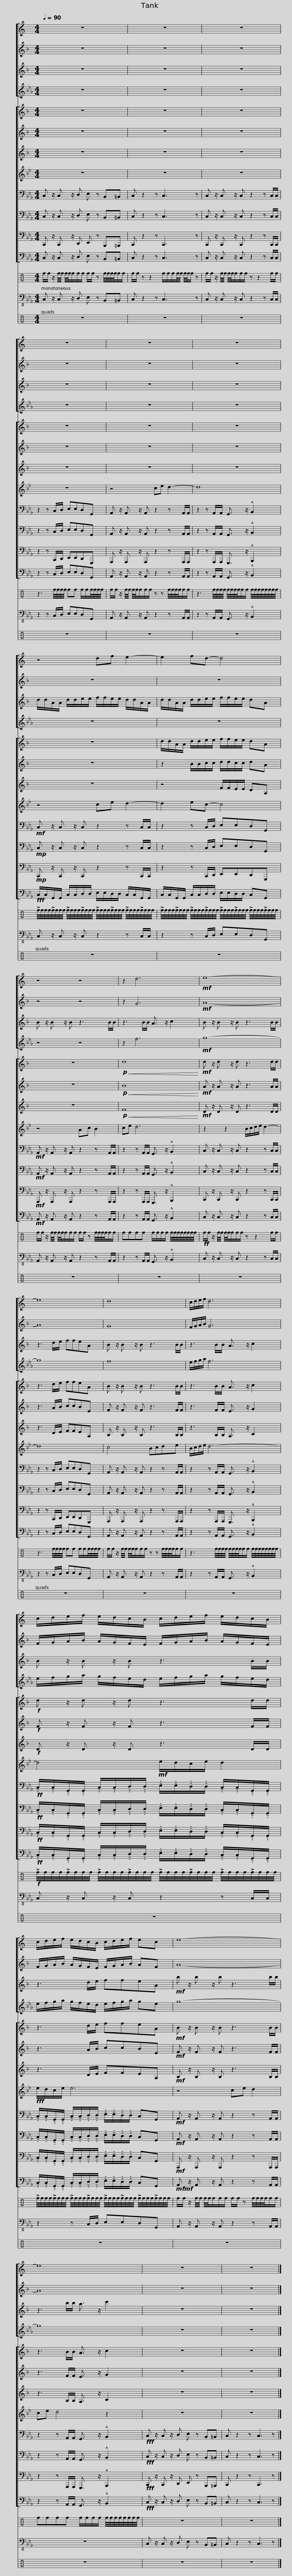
X:1
%%score [ 1 2 3 4 ] [ 5 6 7 8 9 10 11 12 ] 13 14 15
L:1/8
Q:1/4=90
M:4/4
I:linebreak $
K:Eb
V:1 treble transpose=-9
V:2 treble transpose=-2
V:3 treble transpose=-14
V:4 treble transpose=-12
V:5 treble transpose=-2
V:6 treble transpose=-2
V:7 treble transpose=-2
V:8 treble transpose=-7
V:9 bass
V:10 bass
V:11 bass
V:12 bass
V:13 perc
K:none
V:14 bass-8
V:15 perc
K:none
V:1
[K:C] z8 | z8 | z8 | z8 |$ z8 | %5
 z8 | z4 df e2- |$ e2 fd- d4 | z4 z4 | z2 d6 |$ %10
!mf! e8- | e8 | d8 | c/d/e/f/ d6 |$ c/d/e/f/ e/d/c/B/ c/d/e/f/ e/d/c/B/ | %15
 c/d/e/f/ e/d/c/B/ c/d/e/f/ ec | e8- |$ e8 | z8 | z8 |] %20
V:2
[K:F] z8 | z8 | z8 | z8 |$ z8 | %5
 z8 | z8 |$ z8 | z4 z4 | z2 G6 |$ %10
!mf! A8- | A8 | G8 | F/G/A/B/ G6 |$ F/G/A/B/ A/G/F/E/ F/G/A/B/ A/G/F/E/ | %15
 F/G/A/B/ A/G/F/E/ F/G/A/B/ AF | A8- |$ A8 | z8 | z8 |] %20
V:3
[K:F] z8 | z8 | z8 | z8 |$ z8 | %5
 z8 | d/d/A/A/ d/d/e/e/ f/f/e/e/ d/d/A/A/ |$ d/d/A/A/ d/d/e/e/ f/f/e/e/ dA | B z/ B z/ B z3 B/B/ | z3 B/B/ A3/2 z/ c2 |$ %10
 B z/ B z/ B z3 B/B/ | z3 d/e/ ffeA | B z/ B z/ B z3 B/B/ | z3 B/B/ A3/2 z/ c2 |$ B z/ B z/ B z3 B/B/ | %15
 z3 d/e/ ffeA |!mf! b z/ b z/ b z3 b/b/ |$ z3 b/b/ a3/2 z/ c'2 | z8 | z8 |] %20
V:4
 z8 | z8 | z8 | z8 |$ z8 | %5
 z8 | z8 |$ z8 | z4 z4 | z2 f6 |$ %10
!mf! g8- | g8 | f8 | e/f/g/a/ f6 |$ e/f/g/a/ g/f/e/d/ e/f/g/a/ g/f/e/d/ | %15
 e/f/g/a/ g/f/e/d/ e/f/g/a/ ge | g8- |$ g8 | z8 | z8 |] %20
V:5
[K:F] z8 | z8 | z8 | z8 |$ z8 | %5
 z8 | z8 |$ d/d/A/A/ d/d/e/e/ f/f/e/e/ dA | z8 |!p!!<(! d8!<)! |$ %10
!mf! d z/ d z/ d z3 d/d/ | z3 d/e/ ffeA | B z/ B z/ B z3 B/B/ | z3 B/B/ A3/2 z/ c2 |$!f! d z/ d z/ d z3 d/d/ | %15
 z3 d/e/ ffeA |!mf! B z/ B z/ B z3 B/B/ |$ z3 B/B/ A3/2 z/ c2 | z8 | z8 |] %20
V:6
[K:F] z8 | z8 | z8 | z8 |$ z8 | %5
 z8 | z8 |$ z2 B/B/c/c/ d/d/c/c/ dA | z8 |!p!!<(! B8!<)! |$ %10
!mf! A z/ A z/ A z3 A/A/ | z3 A/B/ ccBE | F z/ F z/ F z3 F/F/ | z3 F/F/ E3/2 z/ G2 |$!f! F z/ F z/ F z3 F/F/ | %15
 z3 A/B/ ccBE |!mf! F z/ F z/ F z3 F/F/ |$ z3 F/F/ E3/2 z/ G2 | z8 | z8 |] %20
V:7
[K:F] z8 | z8 | z8 | z8 |$ z8 | %5
 z8 | z8 |$ z4 F/F/E/E/ DA, | z8 |!p!!<(! F8!<)! |$ %10
!mf! D z/ D z/ D z3 D/D/ | z3 D/E/ FFEA, | B, z/ B, z/ B, z3 B,/B,/ | z3 B,/B,/ A,3/2 z/ C2 |$!f! D z/ D z/ D z3 D/D/ | %15
 z3 D/E/ FFEA, |!mf! B, z/ B, z/ B, z3 B,/B,/ |$ z3 B,/B,/ A,3/2 z/ C2 | z8 | z8 |] %20
V:8
[K:Bb] z8 | z8 | z8 | z8 |$ z4 ce d2- | %5
 d8 | z4 ce d2- |$ d2 ec- c4 | z4 Ac B2 | ce d6 |$ %10
 z2 z2 B/c/d/e/ d2- | d8 | c4 Bcde | B/c/d/e/ d6- |$ d4!mf! e/d/c/e/ d2 | %15
!fff! e/d/c/e/ e6 | z4 ce d2 |$ ce d4 z2 | z8 | z8 |] %20
V:9
 C, z/ C, z/ D, E, z B,,=B,, | C, z2 z C,3 z | C, z/ C, z/ C, z2 z C,/C,/ | z2 z C,/D,/ E,E,D,G,, |$ A,, z/ A,, z/ A,, z2 z A,,/A,,/ | %5
 z2 z A,,/A,,/ G,,3/2 z/ !^!B,,2 |!mf! C, z/ C, z/ C, z2 z C,/C,/ |$ z2 z C,/D,/ E,E,D,G,, |!mf! A,, z/ A,, z/ A,, z2 z A,,/A,,/ | z2 z A,,/A,,/ G,,3/2 z/ !^!B,,2 |$ %10
 C, z/ C, z/ C, z2 z C,/C,/ | z2 z C,/D,/ E,E,D,G,, | A,, z/ A,, z/ A,, z2 z A,,/A,,/ | z2 z A,,/A,,/ G,,3/2 z/ !^!B,,2 |$!ff! !tenuto!.C,/!tenuto!.C,/!tenuto!.G,,/!tenuto!.G,,/ !tenuto!.C,/!tenuto!.C,/!tenuto!.D,/!tenuto!.D,/ !tenuto!.E,/!tenuto!.E,/!tenuto!.D,/!tenuto!.D,/ !tenuto!.C,/!tenuto!.C,/!tenuto!.G,,/!tenuto!.G,,/ | %15
 !tenuto!.C,/!tenuto!.C,/!tenuto!.G,,/!tenuto!.G,,/ !tenuto!.C,/!tenuto!.C,/!tenuto!.D,/!tenuto!.D,/ !tenuto!.E,/!tenuto!.E,/!tenuto!.D,/!tenuto!.D,/ C,G,, |!mf! A,, z/ A,, z/ A,, z2 z A,,/A,,/ |$ z2 z A,,/A,,/ G,,3/2 z/ !^!B,,2 |!fff! C, z/ C, z/ D, E, z B,,=B,, | C, z2 z C,3 z |] %20
V:10
 C, z/ C, z/ D, E, z B,,=B,, | C, z2 z C,3 z | C, z/ C, z/ C, z2 z C,/C,/ | z2 z C,/D,/ E,E,D,G,, |$ A,, z/ A,, z/ A,, z2 z A,,/A,,/ | %5
 z2 z A,,/A,,/ G,,3/2 z/ !^!B,,2 |!mp! C, z/ C, z/ C, z2 z C,/C,/ |$ z2 z C,/D,/ E,E,D,G,, |!mf! A,, z/ A,, z/ A,, z2 z A,,/A,,/ | z2 z A,,/A,,/ G,,3/2 z/ !^!B,,2 |$ %10
 C, z/ C, z/ C, z2 z C,/C,/ | z2 z C,/D,/ E,E,D,G,, | A,, z/ A,, z/ A,, z2 z A,,/A,,/ | z2 z A,,/A,,/ G,,3/2 z/ !^!B,,2 |$!ff! !tenuto!.C,/!tenuto!.C,/!tenuto!.G,,/!tenuto!.G,,/ !tenuto!.C,/!tenuto!.C,/!tenuto!.D,/!tenuto!.D,/ !tenuto!.E,/!tenuto!.E,/!tenuto!.D,/!tenuto!.D,/ !tenuto!.C,/!tenuto!.C,/!tenuto!.G,,/!tenuto!.G,,/ | %15
 !tenuto!.C,/!tenuto!.C,/!tenuto!.G,,/!tenuto!.G,,/ !tenuto!.C,/!tenuto!.C,/!tenuto!.D,/!tenuto!.D,/ !tenuto!.E,/!tenuto!.E,/!tenuto!.D,/!tenuto!.D,/ C,G,, |!mf! A,, z/ A,, z/ A,, z2 z A,,/A,,/ |$ z2 z A,,/A,,/ G,,3/2 z/ !^!B,,2 |!fff! C, z/ C, z/ D, E, z B,,=B,, | C, z2 z C,3 z |] %20
V:11
 C,, z/ C,, z/ D,, E,, z B,,,=B,,, | C,, z2 z C,,3 z | C,, z/ C,, z/ C,, z2 z C,,/C,,/ | z2 z C,,/D,,/ E,,E,,D,,G,,, |$ A,,, z/ A,,, z/ A,,, z2 z A,,,/A,,,/ | %5
 z2 z A,,,/A,,,/ G,,,3/2 z/ !^!B,,,2 |!mp! C,, z/ C,, z/ C,, z2 z C,,/C,,/ |$ z2 z C,,/D,,/ E,,E,,D,,G,,, |!mf! A,,, z/ A,,, z/ A,,, z2 z A,,,/A,,,/ | z2 z A,,,/A,,,/ G,,,3/2 z/ !^!B,,,2 |$ %10
 C,, z/ C,, z/ C,, z2 z C,,/C,,/ | z2 z C,,/D,,/ E,,E,,D,,G,,, | A,,, z/ A,,, z/ A,,, z2 z A,,,/A,,,/ | z2 z A,,,/A,,,/ G,,,3/2 z/ !^!B,,,2 |$!ff! !tenuto!.C,/!tenuto!.C,/!tenuto!.G,,/!tenuto!.G,,/ !tenuto!.C,/!tenuto!.C,/!tenuto!.D,/!tenuto!.D,/ !tenuto!.E,/!tenuto!.E,/!tenuto!.D,/!tenuto!.D,/ !tenuto!.C,/!tenuto!.C,/!tenuto!.G,,/!tenuto!.G,,/ | %15
 !tenuto!.C,/!tenuto!.C,/!tenuto!.G,,/!tenuto!.G,,/ !tenuto!.C,/!tenuto!.C,/!tenuto!.D,/!tenuto!.D,/ !tenuto!.E,/!tenuto!.E,/!tenuto!.D,/!tenuto!.D,/ C,G,, |!mf! A,,, z/ A,,, z/ A,,, z2 z A,,,/A,,,/ |$ z2 z A,,,/A,,,/ G,,,3/2 z/ !^!B,,,2 |!fff! C,, z/ C,, z/ D,, E,, z B,,,=B,,, | C,, z2 z C,,3 z |] %20
V:12
 C, z/ C, z/ D, E, z B,,=B,, | C, z2 z C,3 z | C, z/ C, z/ C, z2 z C,/C,/ | z2 z C,/D,/ E,E,D,G,, |$ A,, z/ A,, z/ A,, z2 z A,,/A,,/ | %5
 z2 z A,,/A,,/ G,,3/2 z/ !^!B,,2 |!fff! C,/C,/G,,/G,,/ C,/C,/D,/D,/ E,/E,/D,/D,/ C,/C,/G,,/G,,/ |$ C,/C,/G,,/G,,/ C,/C,/D,/D,/ E,/E,/D,/D,/ C,G,, |!mf! A,, z/ A,, z/ A,, z2 z A,,/A,,/ | z2 z A,,/A,,/ G,,3/2 z/ !^!B,,2 |$ %10
 C, z/ C, z/ C, z2 z C,/C,/ | z2 z C,/D,/ E,E,D,G,, | A,, z/ A,, z/ A,, z2 z A,,/A,,/ | z2 z A,,/A,,/ G,,3/2 z/ !^!B,,2 |$!ff! !tenuto!.C,/!tenuto!.C,/!tenuto!.G,,/!tenuto!.G,,/ !tenuto!.C,/!tenuto!.C,/!tenuto!.D,/!tenuto!.D,/ !tenuto!.E,/!tenuto!.E,/!tenuto!.D,/!tenuto!.D,/ !tenuto!.C,/!tenuto!.C,/!tenuto!.G,,/!tenuto!.G,,/ | %15
 !tenuto!.C,/!tenuto!.C,/!tenuto!.G,,/!tenuto!.G,,/ !tenuto!.C,/!tenuto!.C,/!tenuto!.D,/!tenuto!.D,/ !tenuto!.E,/!tenuto!.E,/!tenuto!.D,/!tenuto!.D,/ C,G,, |!mf!!mf! A,, z/ A,, z/ A,, z2 z A,,/A,,/ |$ z2 z A,,/A,,/ G,,3/2 z/ !^!B,,2 |!fff! C, z/ C, z/ D, E, z B,,=B,, | C, z2 z C,3 z |] %20
V:13
 f/f/ z/ f/4f/4 f/4f/4f/f/f/ f/f/ z f/4f/4f/4f/4f/f/ | f/f/ z z2 f/f/f/f/4f/4 f/4f/4f/ z | f/f/ z/ f/4f/4 f/4f/4f/f/f/ z z2 f/f/ | z3 f/4f/4f/4f/4 ff f/f/f/4f/4f/4f/4 |$ f/f/ z/ f/4f/4 f/4f/4f/f/f/ z z f/4f/4f/4f/4f/f/ | %5
 z3 f/4f/4f/4f/4 f/4f/4f/4f/4f/f/ f/4f/4f/4f/4f/4f/4f/4f/4 | !>!f/4f/4f/4f/4!>!f/4f/4f/4f/4 !>!f/4f/4f/4f/4!>!f/4f/4f/4f/4 !>!f/4f/4f/4f/4!>!f/4f/4f/4f/4 !>!f/4f/4f/4f/4!>!f/4f/4f/4f/4 |$ !>!f/4f/4f/4f/4!>!f/4f/4f/4f/4 !>!f/4f/4f/4f/4!>!f/4f/4f/4f/4 !>!f/4f/4f/4f/4!>!f/4f/4f/4f/4 !>!f/4f/4f/4f/4!>!f/4f/4f/4f/4 | f/f/ z/ f/4f/4 f/4f/4f/f/f/ f/f/ z f/4f/4f/4f/4f/f/ | ffff f/f/f/f/ f/4f/4f/4f/4f/4f/4f/4f/4 |$ %10
!ff! f/f/ z/ f/4f/4 f/4f/4f/f/f/ z z2 f/f/ | z3 f/4f/4f/4f/4 ff f/f/f/4f/4f/4f/4 | f/f/ z/ f/4f/4 f/4f/4f/f/f/ z z f/4f/4f/4f/4f/f/ | z3 f/4f/4f/4f/4 f/4f/4f/4f/4f/f/ f/4f/4f/4f/4f/4f/4f/4f/4 |$!f! !>!f/4f/4f/4f/4!>!f/4f/4f/4f/4 !>!f/4f/4f/4f/4!>!f/4f/4f/4f/4 !>!f/4f/4f/4f/4!>!f/4f/4f/4f/4 !>!f/4f/4f/4f/4!>!f/4f/4f/4f/4 | %15
 !>!f/4f/4f/4f/4!>!f/4f/4f/4f/4 !>!f/4f/4f/4f/4!>!f/4f/4f/4f/4 !>!f/4f/4f/4f/4!>!f/4f/4f/4f/4 !>!f/4f/4f/4f/4!>!f/4f/4f/4f/4 | f/f/ z/ f/4f/4 f/4f/4f/f/f/ f/f/ z f/4f/4f/4f/4f/f/ |$ ffff f/f/f/f/ f/4f/4f/4f/4f/4f/4f/4f/4 | z8 | z8 |] %20
V:14
 C, z/ C, z/ D, E, z B,,=B,, | C, z2 z C,3 z | C, z/ C, z/ C, z2 z C,/C,/ | z2 z C,/D,/ E,E,D,G,, |$ A,, z/ A,, z/ A,, z2 z A,,/A,,/ | %5
 z2 z A,,/A,,/ G,,3/2 z/ !^!B,,2 | C, z/ C, z/ C, z2 z C,/C,/ |$ z2 z C,/D,/ E,E,D,G,, | A,, z/ A,, z/ A,, z2 z A,,/A,,/ | z2 z A,,/A,,/ G,,3/2 z/ !^!B,,2 |$ %10
 C, z/ C, z/ C, z2 z C,/C,/ | z2 z C,/D,/ E,E,D,G,, | A,, z/ A,, z/ A,, z2 z A,,/A,,/ | z2 z A,,/A,,/ G,,3/2 z/ !^!B,,2 |$ C, z/ C, z/ C, z2 z C,/C,/ | %15
 z2 z C,/D,/ E,E,D,G,, | A,, z/ A,, z/ A,, z2 z A,,/A,,/ |$ z8 | C, z/ C, z/ D, E, z B,,=B,, | C, z2 z C,3 z |] %20
V:15
[K:C] z8 | z8 | z8 | z8 |$ z8 | %5
 z8 | z8 |$ z8 | z8 | z8 |$ %10
 z8 | z8 | z8 | z8 |$ z8 | %15
 z8 | z8 |$ z8 | z8 | z8 |] %20
